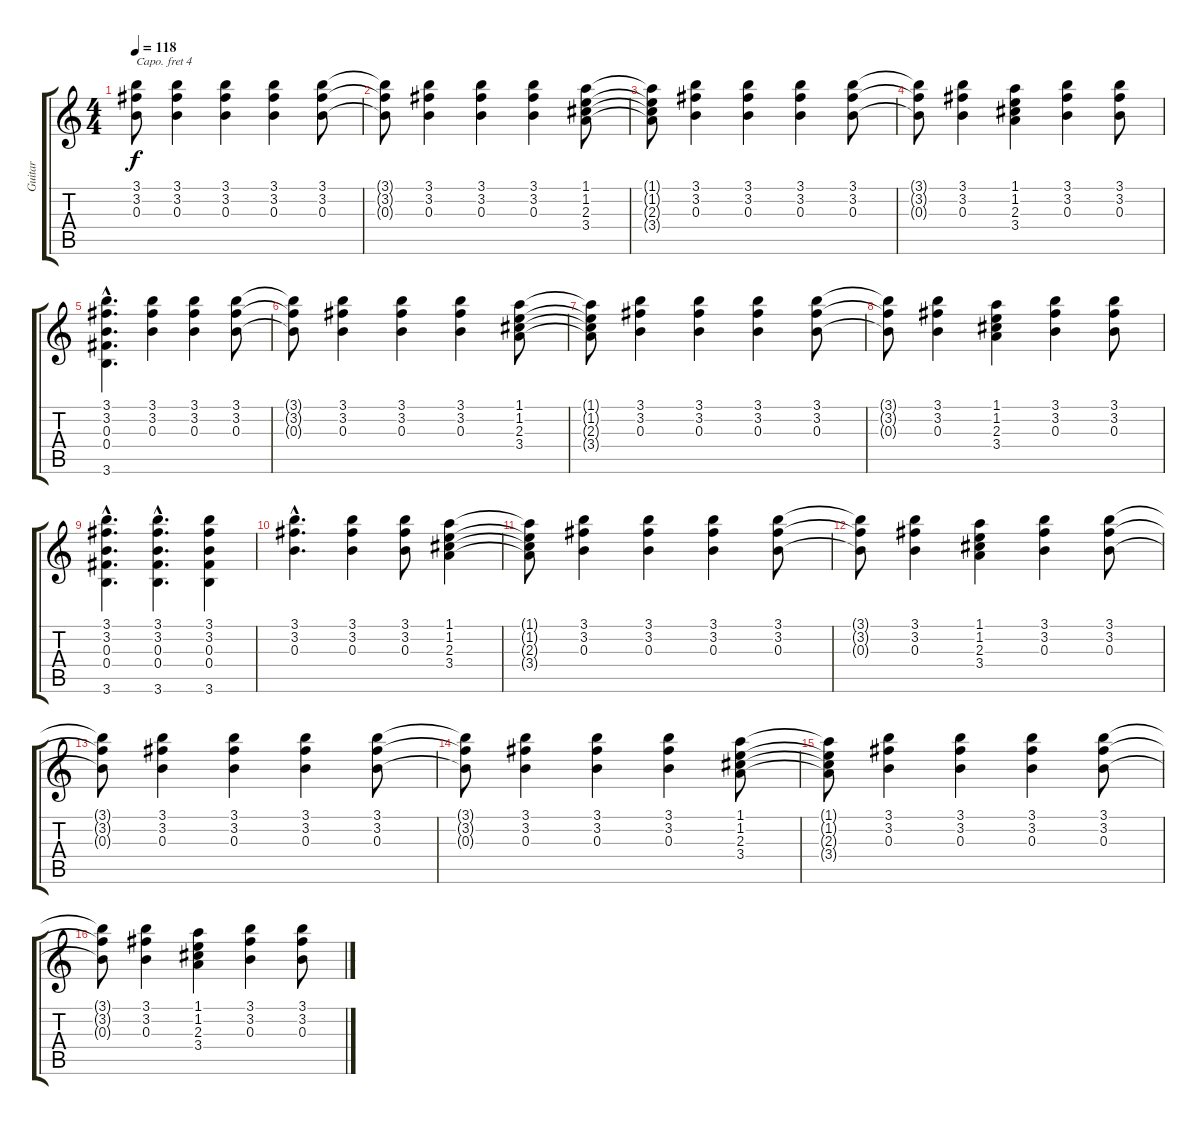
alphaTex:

\track ("Guitar" "Guitar") {instrument acousticguitarnylon}
\staff {score tabs}
\capo 4
\tuning (E4 B3 G3 D3 A2 E2) {hide}
\ts (4 4)
\tempo 118
\clef g2
\ks c
(3.1{t} 3.2{t} 0.3{t}).8{dy f} (3.1 3.2 0.3).4 (3.1 3.2 0.3).4 (3.1 3.2 0.3).4 (3.1 3.2 0.3).8 |
(3.1{t} 3.2{t} 0.3{t}).8 (3.1 3.2 0.3).4 (3.1 3.2 0.3).4 (3.1 3.2 0.3).4 (1.1 1.2 2.3 3.4).8 |
(1.1{t} 1.2{t} 2.3{t} 3.4{t}).8 (3.1 3.2 0.3).4 (3.1 3.2 0.3).4 (3.1 3.2 0.3).4 (3.1 3.2 0.3).8 |
(3.1{t} 3.2{t} 0.3{t}).8 (3.1 3.2 0.3).4 (1.1 1.2 2.3 3.4).4 (3.1 3.2 0.3).4 (3.1 3.2 0.3).8 |
(3.1{hac} 3.2{hac} 0.3{hac} 0.4{hac} 3.6{hac}).4{d} (3.1 3.2 0.3).4 (3.1 3.2 0.3).4 (3.1 3.2 0.3).8 |
(3.1{t} 3.2{t} 0.3{t}).8 (3.1 3.2 0.3).4 (3.1 3.2 0.3).4 (3.1 3.2 0.3).4 (1.1 1.2 2.3 3.4).8 |
(1.1{t} 1.2{t} 2.3{t} 3.4{t}).8 (3.1 3.2 0.3).4 (3.1 3.2 0.3).4 (3.1 3.2 0.3).4 (3.1 3.2 0.3).8 |
(3.1{t} 3.2{t} 0.3{t}).8 (3.1 3.2 0.3).4 (1.1 1.2 2.3 3.4).4 (3.1 3.2 0.3).4 (3.1 3.2 0.3).8 |
(3.1{hac} 3.2{hac} 0.3{hac} 0.4{hac} 3.6{hac}).4{d} (3.1{hac} 3.2{hac} 0.3{hac} 0.4{hac} 3.6{hac}).4{d} (3.1 3.2 0.3 0.4 3.6).4 |
(3.1{hac} 3.2{hac} 0.3{hac}).4{d} (3.1 3.2 0.3).4 (3.1 3.2 0.3).8 (1.1 1.2 2.3 3.4).4 |
(1.1{t} 1.2{t} 2.3{t} 3.4{t}).8 (3.1 3.2 0.3).4 (3.1 3.2 0.3).4 (3.1 3.2 0.3).4 (3.1 3.2 0.3).8 |
(3.1{t} 3.2{t} 0.3{t}).8 (3.1 3.2 0.3).4 (1.1 1.2 2.3 3.4).4 (3.1 3.2 0.3).4 (3.1 3.2 0.3).8 |
(3.1{t} 3.2{t} 0.3{t}).8 (3.1 3.2 0.3).4 (3.1 3.2 0.3).4 (3.1 3.2 0.3).4 (3.1 3.2 0.3).8 |
(3.1{t} 3.2{t} 0.3{t}).8 (3.1 3.2 0.3).4 (3.1 3.2 0.3).4 (3.1 3.2 0.3).4 (1.1 1.2 2.3 3.4).8 |
(1.1{t} 1.2{t} 2.3{t} 3.4{t}).8 (3.1 3.2 0.3).4 (3.1 3.2 0.3).4 (3.1 3.2 0.3).4 (3.1 3.2 0.3).8 |
(3.1{t} 3.2{t} 0.3{t}).8 (3.1 3.2 0.3).4 (1.1 1.2 2.3 3.4).4 (3.1 3.2 0.3).4 (3.1 3.2 0.3).8
